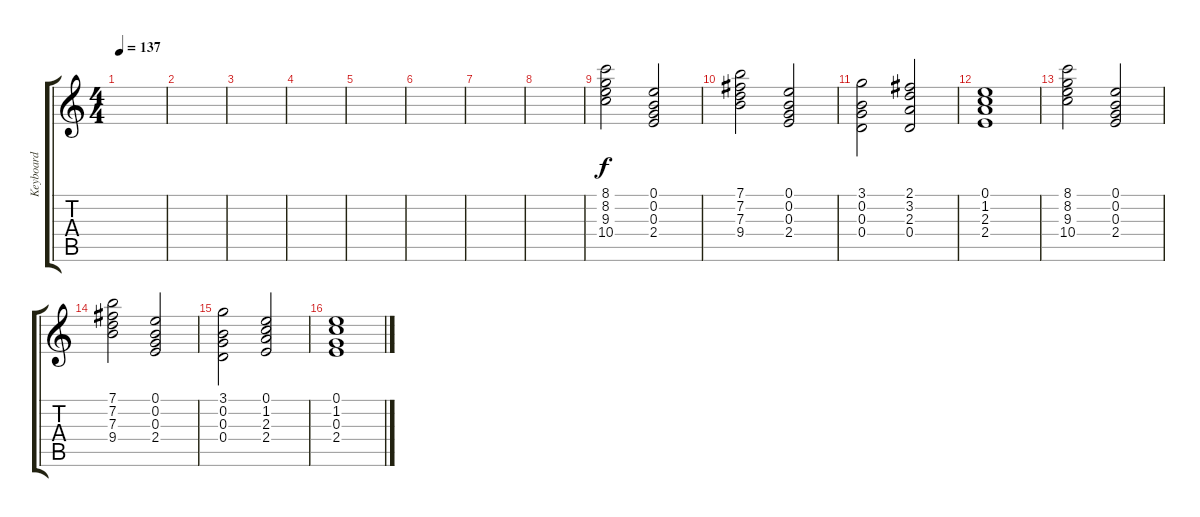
\track ("Keyboard" "Keyboard") {instrument stringensemble1}
\staff {score tabs}
\tuning (E5 B4 G4 D4 A3 E3) {hide}
\ts (4 4)
\tempo 137
\clef g2
\ks c
|
|
|
|
|
|
|
|
(8.1 8.2 9.3 10.4).2 (0.1 0.2 0.3 2.4).2 |
(7.1 7.2 7.3 9.4).2 (0.1 0.2 0.3 2.4).2 |
(3.1 0.2 0.3 0.4).2 (2.1 3.2 2.3 0.4).2 |
(0.1 1.2 2.3 2.4).1 |
(8.1 8.2 9.3 10.4).2 (0.1 0.2 0.3 2.4).2 |
(7.1 7.2 7.3 9.4).2 (0.1 0.2 0.3 2.4).2 |
(3.1 0.2 0.3 0.4).2 (0.1 1.2 2.3 2.4).2 |
(0.1 1.2 0.3 2.4).1
